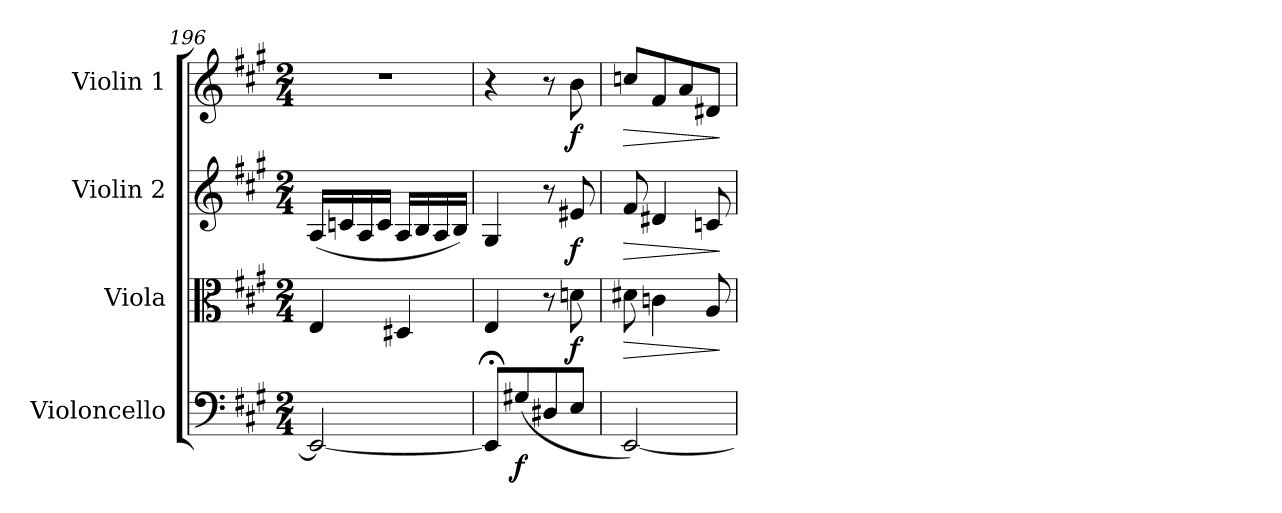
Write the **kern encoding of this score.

**kern	**dynam	**kern	**dynam	**kern	**dynam	**kern	**dynam
*part4	*part4	*part3	*part3	*part2	*part2	*part1	*part1
*staff4	*staff4	*staff3	*staff3	*staff2	*staff2	*staff1	*staff1
*I"Violoncello	*	*I"Viola	*	*I"Violin 2	*	*I"Violin 1	*
*I'Vc	*	*I'Vla	*	*I'Vln	*	*I'Vln	*
*clefF4	*	*clefC3	*	*clefG2	*	*clefG2	*
*k[f#c#g#]	*	*k[f#c#g#]	*	*k[f#c#g#]	*	*k[f#c#g#]	*
*M2/4	*	*M2/4	*	*M2/4	*	*M2/4	*
=196	=196	=196	=196	=196	=196	=196	=196
2EE/_	.	4E/	.	(16A/LL	.	2r	.
.	.	.	.	16cn/	.	.	.
.	.	.	.	16A/	.	.	.
.	.	.	.	16c/JJ	.	.	.
.	.	4D#X/	.	16A/LL	.	.	.
.	.	.	.	16B/	.	.	.
.	.	.	.	16A/	.	.	.
.	.	.	.	16B/JJ)	.	.	.
=197	=197	=197	=197	=197	=197	=197	=197
8EE;</L]	.	4E/	.	4G#/	.	4r	.
!	!LO:DY:b	!	!	!	!	!	!
(8G#X/	f	.	.	.	.	.	.
8D#X/	.	8r	.	8r	.	8r	.
!	!	!	!LO:DY:b	!	!LO:DY:b	!	!LO:DY:b
8E/J	.	8dn\	f	8e#X/	f	8b\	f
=198	=198	=198	=198	=198	=198	=198	=198
!	!	!	!LO:HP:b	!	!LO:HP:b	!	!LO:HP:b
[2EE/)	.	8d#X\	>	8f#/	>	8ccn/L	>
.	.	4cn\	.	4d#X/	.	8f#/	.
.	.	.	.	.	.	8a/	.
.	.	8A/	.	8cn/	.	8d#X/J	.
.	.	.	]	.	]	.	]
=	=	=	=	=	=	=	=
*-	*-	*-	*-	*-	*-	*-	*-
